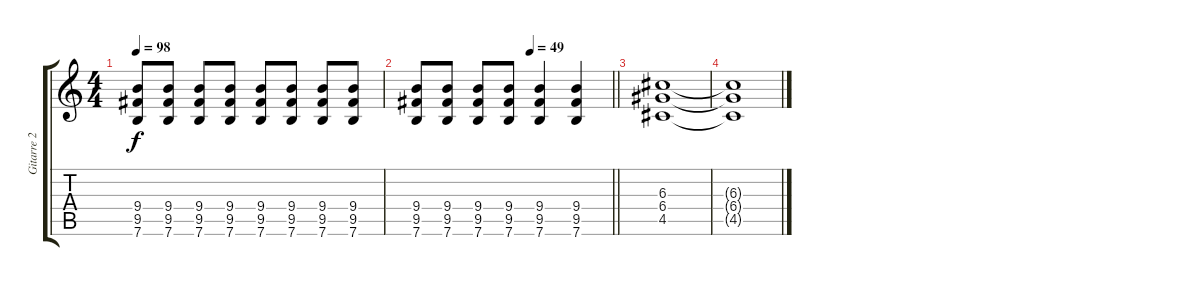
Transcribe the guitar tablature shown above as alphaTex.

\track ("Gitarre 2 (Distortion)" "Gitarre 2 ") {instrument distortionguitar}
\staff {score tabs}
\tuning (E4 B3 G3 D3 A2 E2) {hide}
\ts (4 4)
\tempo 98
\clef g2
\ks c
(9.4 9.5 7.6).8{dy f} (9.4 9.5 7.6).8 (9.4 9.5 7.6).8 (9.4 9.5 7.6).8 (9.4 9.5 7.6).8 (9.4 9.5 7.6).8 (9.4 9.5 7.6).8 (9.4 9.5 7.6).8 |
\tempo (49 0.5833333333333334)
\barLineRight lightlight
(9.4 9.5 7.6).8 (9.4 9.5 7.6).8 (9.4 9.5 7.6).8 (9.4 9.5 7.6).8 (9.4 9.5 7.6).4 (9.4 9.5 7.6).4 |
(6.3 6.4 4.5).1 |
(6.3{t} 6.4{t} 4.5{t}).1
